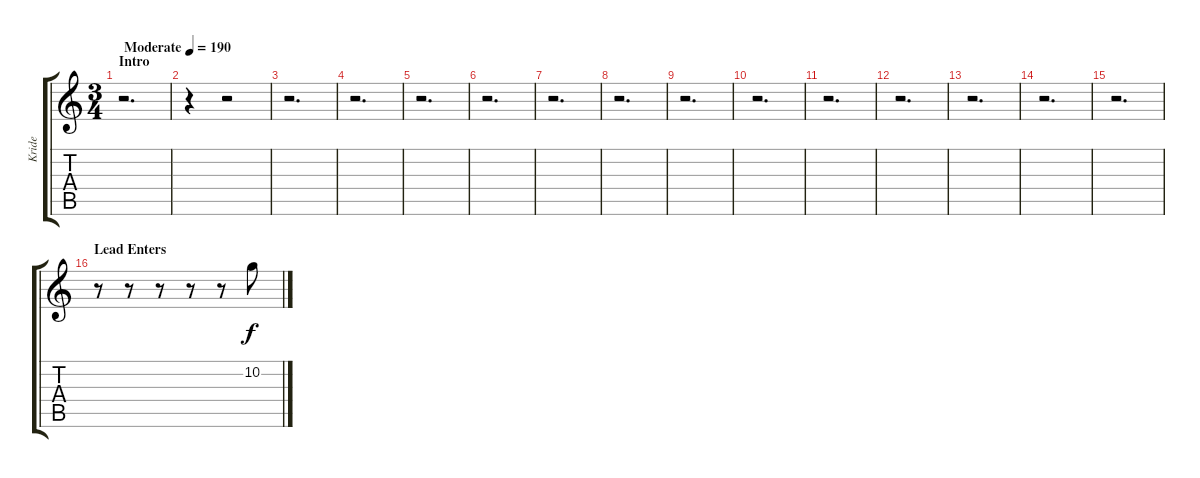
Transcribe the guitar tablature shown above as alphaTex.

\track ("Kride" "Kride") {instrument distortionguitar}
\staff {score tabs}
\tuning (D4 A3 F3 C3 G2 D2) {hide}
\ts (3 4)
\section ("" "Intro")
\tempo (190 "Moderate")
\clef g2
\ks c
r.2{d dy f instrument distortionguitar} |
r.4 r.2 |
r.2{d} |
r.2{d} |
r.2{d} |
r.2{d} |
r.2{d} |
r.2{d} |
r.2{d} |
r.2{d} |
r.2{d} |
r.2{d} |
r.2{d} |
r.2{d} |
r.2{d} |
\section ("" "Lead Enters")
r.8 r.8 r.8 r.8 r.8 10.2.8
